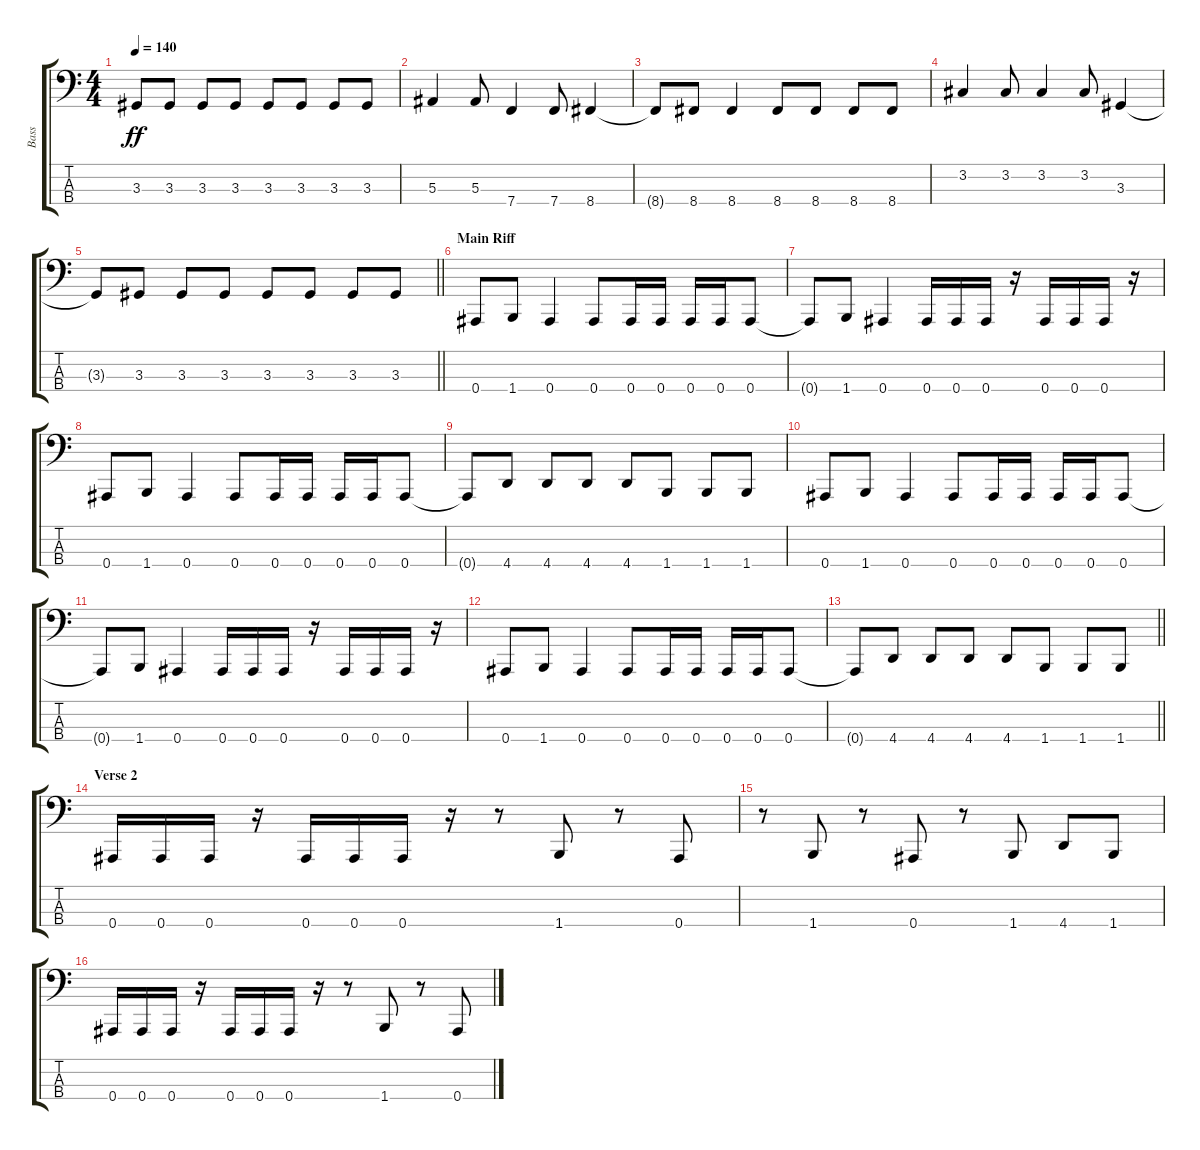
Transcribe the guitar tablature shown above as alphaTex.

\track ("Bass" "Bass") {instrument electricbassfinger}
\staff {score tabs}
\tuning (Eb2 Bb1 F1 Bb0) {hide}
\ts (4 4)
\tempo 140
\clef f4
\ks c
3.3{t}.8{dy ff} 3.3.8 3.3.8 3.3.8 3.3.8 3.3.8 3.3.8 3.3.8 |
5.3.4 5.3.8 7.4.4 7.4.8 8.4.4 |
8.4{t}.8 8.4.8 8.4.4 8.4.8 8.4.8 8.4.8 8.4.8 |
3.2.4 3.2.8 3.2.4 3.2.8 3.3.4 |
\barLineRight lightlight
3.3{t}.8 3.3.8 3.3.8 3.3.8 3.3.8 3.3.8 3.3.8 3.3.8 |
\section ("" "Main Riff")
0.4.8 1.4.8 0.4.4 0.4.8 0.4.16 0.4.16 0.4.16 0.4.16 0.4.8 |
0.4{t}.8 1.4.8 0.4.4 0.4.16 0.4.16 0.4.16 r.16 0.4.16 0.4.16 0.4.16 r.16 |
0.4.8 1.4.8 0.4.4 0.4.8 0.4.16 0.4.16 0.4.16 0.4.16 0.4.8 |
0.4{t}.8 4.4.8 4.4.8 4.4.8 4.4.8 1.4.8 1.4.8 1.4.8 |
0.4.8 1.4.8 0.4.4 0.4.8 0.4.16 0.4.16 0.4.16 0.4.16 0.4.8 |
0.4{t}.8 1.4.8 0.4.4 0.4.16 0.4.16 0.4.16 r.16 0.4.16 0.4.16 0.4.16 r.16 |
0.4.8 1.4.8 0.4.4 0.4.8 0.4.16 0.4.16 0.4.16 0.4.16 0.4.8 |
\barLineRight lightlight
0.4{t}.8 4.4.8 4.4.8 4.4.8 4.4.8 1.4.8 1.4.8 1.4.8 |
\section ("" "Verse 2")
0.4.16 0.4.16 0.4.16 r.16 0.4.16 0.4.16 0.4.16 r.16 r.8 1.4.8 r.8 0.4.8 |
r.8 1.4.8 r.8 0.4.8 r.8 1.4.8 4.4.8 1.4.8 |
0.4.16 0.4.16 0.4.16 r.16 0.4.16 0.4.16 0.4.16 r.16 r.8 1.4.8 r.8 0.4.8
